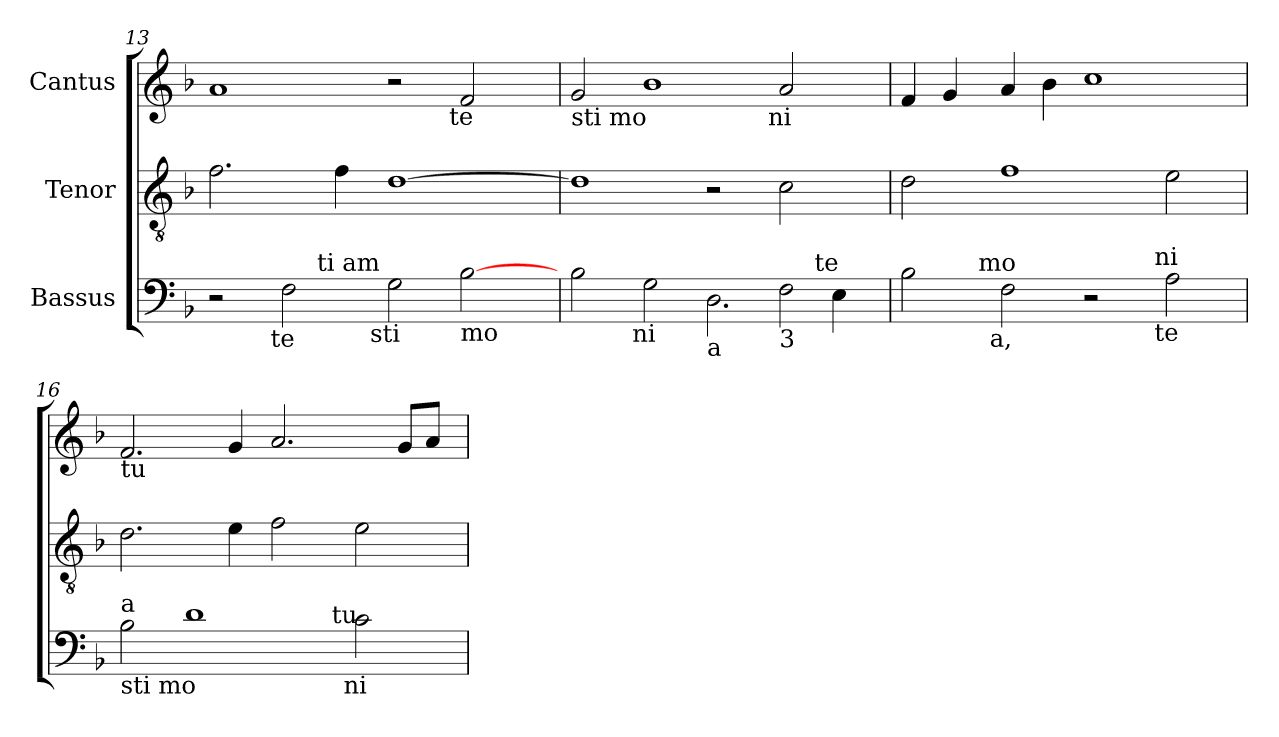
**kern	**kern	**kern
*part3	*part2	*part1
*staff3	*staff2	*staff1
*I"Bassus	*I"Tenor	*I"Cantus
!!LO:LB:g=z
*clefF4	*clefGv2	*clefG2
*ITrd7c12	*	*
*k[b-]	*k[b-]	*k[b-]
*F:	*F:	*F:
=13	=13	=13
!	!	!LO:TX:b:t=am
!LO:TX:a:t=sti	!	!
*^	*	*^
*	*^	*	*	*
*	*	*^	*	*	*
2r	4...ryy	2ryy	2...ryy	2.f\	1a	1ryy
!	!LO:TX:b:t=te	!	!	!	!	!
.	1ryy	.	.	.	.	.
2FF\	.	8.ryy	.	.	.	.
!	!	!LO:TX:a:t=ti am	!	!	!	!
.	.	1ryy	.	.	.	.
.	.	.	.	4f\	.	.
!	!	!	!LO:TX:b:t=sti	!	!	!
.	.	.	1ryy	.	.	.
2GG\	.	.	.	[>1d	2r	4...ryy
!	!	!	!	!	!	!LO:TX:b:t=te
.	2ryy	.	.	.	.	2ryy
!LO:TX:b:t=mo	!	!	!	!	!	!
[>2BB-\	.	.	.	.	2f/	.
.	.	4ryy	.	.	.	.
.	.	16ryy	16ryy	.	.	.
.	32ryy	.	.	.	.	32ryy
=14	=14	=14	=14	=14	=14	=14
!	!	!	!	!	!LO:TX:b:t=sti mo	!
4...ryy	2BB-\	2ryy	1.ryy	1d]	2g/	1ryy
!LO:TX:b:t=ni	!	!	!	!	!	!
1ryy	.	.	.	.	.	.
.	2ryy	2GG\	.	.	1b-	.
!	!LO:TX:b:t=a	!	!	!	!	!
.	2.DD\	2ryy	.	2r	.	4...ryy
!	!	!	!	!	!	!LO:TX:b:t=ni
2ryy	.	.	.	.	.	2ryy
!	!	!LO:TX:b:t=3	!	!	!	!
.	.	8.ryy	2FF\	2c\	2a/	.
!	!	!LO:TX:a:t=te	!	!	!	!
.	.	4ryy	.	.	.	.
.	4EE\	.	.	.	.	.
.	.	16ryy	.	.	.	.
32ryy	.	.	.	.	.	32ryy
*v	*v	*v	*v	*	*	*
=15	=15	=15	=15
!	!	!LO:TX:b:t=a	!
!LO:TX:a:t=sti	!	!	!
!LO:TX:b:t=tu	!	!	!
*^	*	*	*
*	*^	*	*v	*v
2BB-\	4..ryy	4...ryy	2d\	4f/
.	.	.	.	4g/
!	!LO:TX:a:t=mo	!	!	!
.	1ryy	.	.	.
!	!	!LO:TX:b:t=a,	!	!
.	.	1ryy	.	.
2FF\	.	.	1f	4a/
.	.	.	.	4b-\
2r	.	.	.	1cc
.	2ryy	.	.	.
!	!	!LO:TX:a:t=ni	!	!
!	!	!LO:TX:b:t=te	!	!
.	.	2ryy	.	.
2AA\	.	.	2e\	.
.	16ryy	.	.	.
.	.	32ryy	.	.
=16	=16	=16	=16	=16
!	!	!	!	!LO:TX:b:t=tu
!LO:TX:b:t=sti mo	!	!	!	!
!LO:TX:a:t=a	!	!	!	!
2BB-\	1ryy	1ryy	2.d\	2.f/
1D	.	.	.	.
.	.	.	4e\	4g/
.	4..ryy	4...ryy	2f\	2.a/
!	!LO:TX:a:t=tu	!	!	!
.	2ryy	.	.	.
!	!	!LO:TX:b:t=ni	!	!
.	.	2ryy	.	.
2C\	.	.	2e\	.
.	.	.	.	8g/L
.	.	.	.	8a/J
.	16ryy	.	.	.
.	.	32ryy	.	.
*v	*v	*v	*	*
=	=	=
*-	*-	*-
